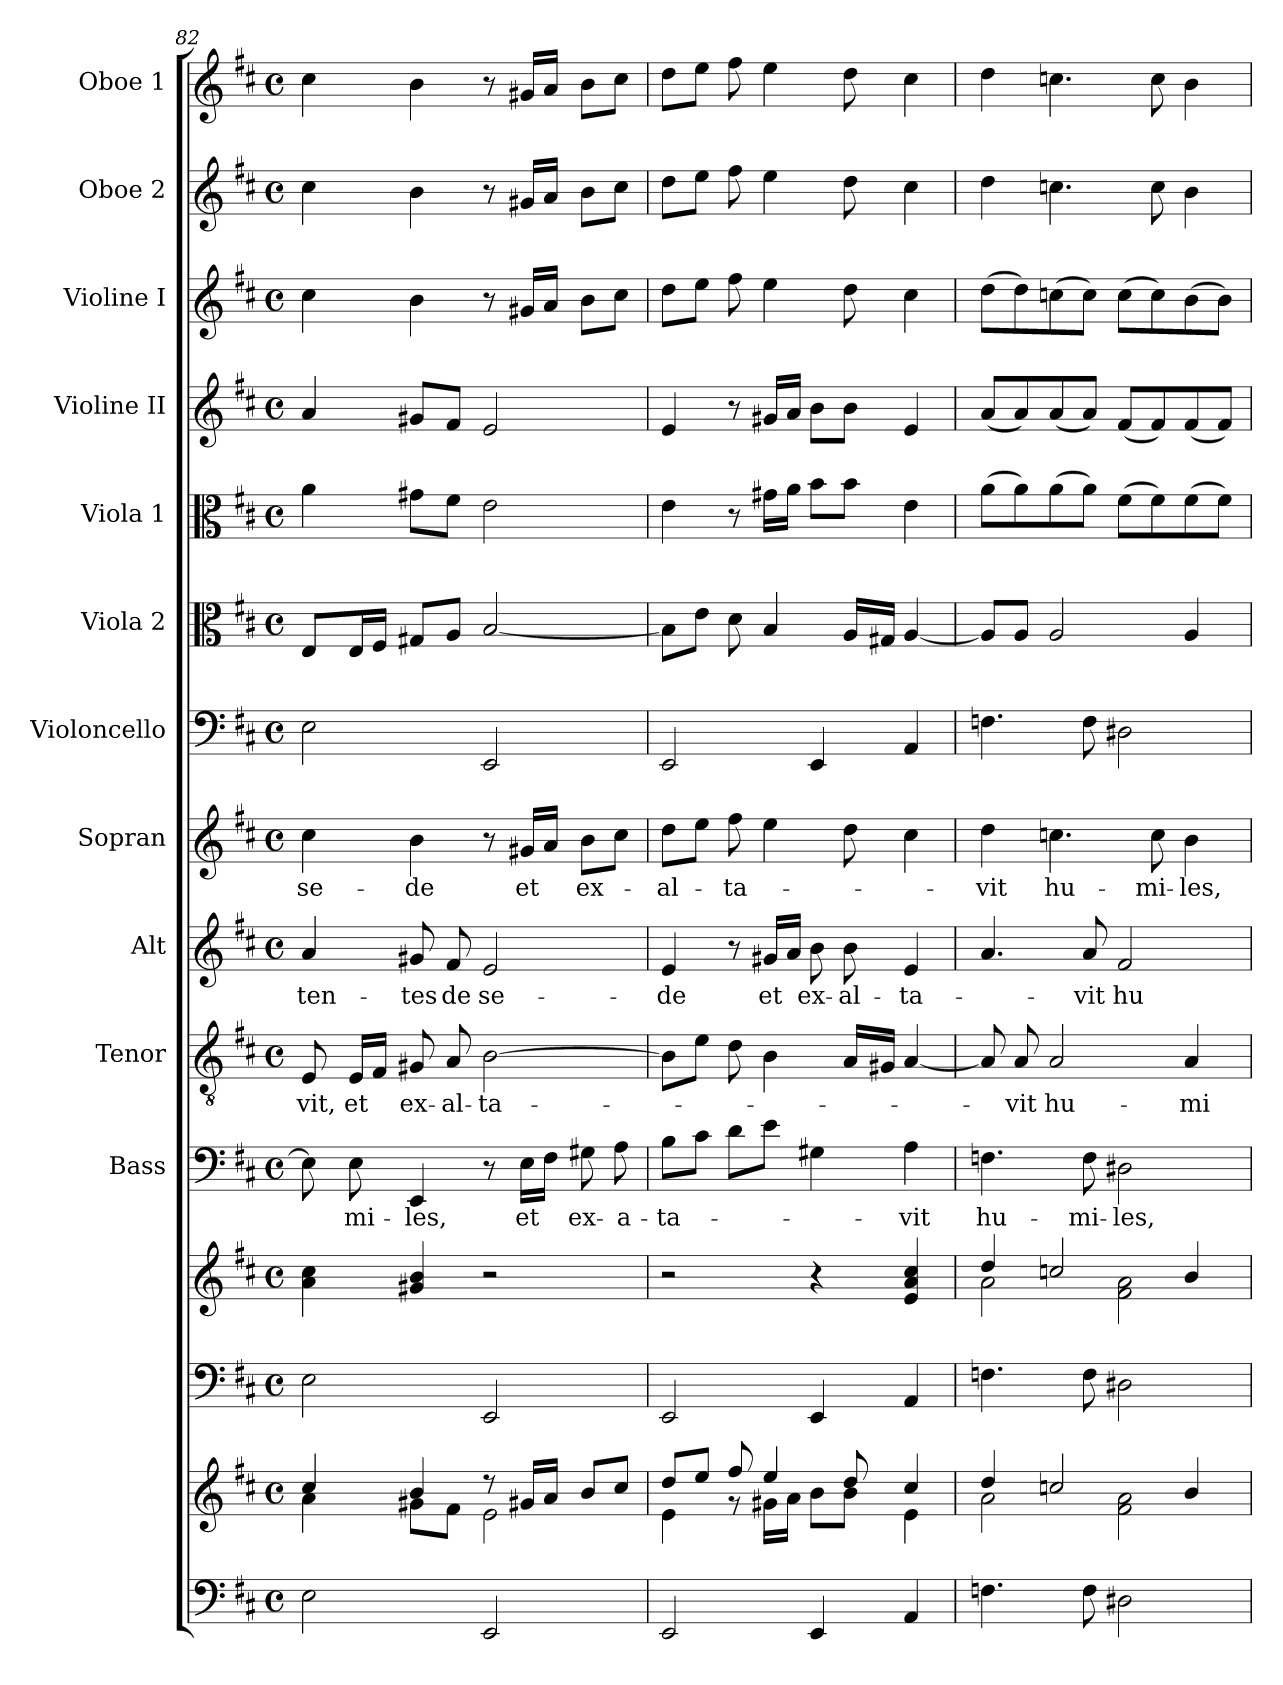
**kern	**kern	**kern	**kern	**kern	**text	**kern	**text	**kern	**text	**kern	**text	**kern	**kern	**kern	**kern	**kern	**kern	**kern
*part13	*part13	*part12	*part12	*part11	*part11	*part10	*part10	*part9	*part9	*part8	*part8	*part7	*part6	*part5	*part4	*part3	*part2	*part1
*staff15	*staff14	*staff13	*staff12	*staff11	*staff11	*staff10	*staff10	*staff9	*staff9	*staff8	*staff8	*staff7	*staff6	*staff5	*staff4	*staff3	*staff2	*staff1
*	*	*	*	*I"Bass	*	*I"Tenor	*	*I"Alt	*	*I"Sopran	*	*I"Violoncello	*I"Viola 2	*I"Viola 1	*I"Violine II	*I"Violine I	*I"Oboe 2	*I"Oboe 1
*	*	*	*	*I'B.	*	*I'T.	*	*I'A.	*	*I'S.	*	*I'Vc.	*I'Vla. 2	*I'Vla. 1	*I'Vl. II	*I'Vl. I	*I'Ob. 2	*I'Ob. 1
*clefF4	*clefG2	*clefF4	*clefG2	*clefF4	*	*clefGv2	*	*clefG2	*	*clefG2	*	*clefF4	*clefC3	*clefC3	*clefG2	*clefG2	*clefG2	*clefG2
*	*	*	*	*	*	*	*	*	*	*	*	*ITrd7c12	*	*	*	*	*	*
*k[f#c#]	*k[f#c#]	*k[f#c#]	*k[f#c#]	*k[f#c#]	*	*k[f#c#]	*	*k[f#c#]	*	*k[f#c#]	*	*k[f#c#]	*k[f#c#]	*k[f#c#]	*k[f#c#]	*k[f#c#]	*k[f#c#]	*k[f#c#]
*D:	*D:	*D:	*D:	*D:	*	*D:	*	*D:	*	*D:	*	*D:	*D:	*D:	*D:	*D:	*D:	*D:
*M4/4	*M4/4	*M4/4	*M4/4	*M4/4	*	*M4/4	*	*M4/4	*	*M4/4	*	*M4/4	*M4/4	*M4/4	*M4/4	*M4/4	*M4/4	*M4/4
*met(c)	*met(c)	*met(c)	*met(c)	*met(c)	*	*met(c)	*	*met(c)	*	*met(c)	*	*met(c)	*met(c)	*met(c)	*met(c)	*met(c)	*met(c)	*met(c)
=82	=82	=82	=82	=82	=82	=82	=82	=82	=82	=82	=82	=82	=82	=82	=82	=82	=82	=82
*	*^	*	*	*	*	*	*	*	*	*	*	*	*	*	*	*	*	*
!	!	!	!	!	!	!	!	!LO:LY:b	!	!LO:LY:b	!	!LO:LY:b	!	!	!	!	!	!	!
2E\	4cc#/	4a\	2E\	4a\ 4cc#\	8E\]	.	8E/	-vit,	4a/	-ten-	4cc#\	se-	2EE\	8E/L	4a\	4a/	4cc#\	4cc#\	4cc#\
!	!	!	!	!	!	!LO:LY:b	!	!LO:LY:b	!	!	!	!	!	!	!	!	!	!	!
.	.	.	.	.	8E\	-mi-	16E/LL	et	.	.	.	.	.	16E/L	.	.	.	.	.
.	.	.	.	.	.	.	16F#/JJ	.	.	.	.	.	.	16F#/JJ	.	.	.	.	.
!	!	!	!	!	!	!LO:LY:b	!	!LO:LY:b	!	!LO:LY:b	!	!LO:LY:b	!	!	!	!	!	!	!
.	4b/	8g#X\L	.	4g#X/ 4b/	4EE/	-les,	8G#X/	ex-	8g#X/	-tes	4b\	-de	.	8G#X/L	8g#X\L	8g#X/L	4b\	4b\	4b\
!	!	!	!	!	!	!	!	!LO:LY:b	!	!LO:LY:b	!	!	!	!	!	!	!	!	!
.	.	8f#\J	.	.	.	.	8A/	-al-	8f#/	de	.	.	.	8A/J	8f#\J	8f#/J	.	.	.
!	!	!	!	!	!	!	!	!LO:LY:b	!	!LO:LY:b	!	!	!	!	!	!	!	!	!
2EE/	8r	2e\	2EE/	2r	8r	.	[2B\	-ta-	2e/	se-	8r	.	2EEE/	[2B/	2e\	2e/	8r	8r	8r
!	!	!	!	!	!	!LO:LY:b	!	!	!	!	!	!LO:LY:b	!	!	!	!	!	!	!
.	16g#X/LL	.	.	.	16E\LL	et	.	.	.	.	16g#X/LL	et	.	.	.	.	16g#X/LL	16g#X/LL	16g#X/LL
.	16a/JJ	.	.	.	16F#\JJ	.	.	.	.	.	16a/JJ	.	.	.	.	.	16a/JJ	16a/JJ	16a/JJ
!	!	!	!	!	!	!LO:LY:b	!	!	!	!	!	!LO:LY:b	!	!	!	!	!	!	!
.	8b/L	.	.	.	8G#X\	ex-	.	.	.	.	8b\L	ex-	.	.	.	.	8b\L	8b\L	8b\L
!	!	!	!	!	!	!LO:LY:b	!	!	!	!	!	!	!	!	!	!	!	!	!
.	8cc#/J	.	.	.	8A\	-a-	.	.	.	.	8cc#\J	.	.	.	.	.	8cc#\J	8cc#\J	8cc#\J
!!LO:PB:g=z
=83	=83	=83	=83	=83	=83	=83	=83	=83	=83	=83	=83	=83	=83	=83	=83	=83	=83	=83	=83
!	!	!	!	!	!	!LO:LY:b	!	!	!	!LO:LY:b	!	!LO:LY:b	!	!	!	!	!	!	!
2EE/	8dd/L	4e\	2EE/	2r	8B\L	-ta-	8B\L]	.	4e/	-de	8dd\L	-al-	2EEE/	8B\L]	4e\	4e/	8dd\L	8dd\L	8dd\L
.	8ee/J	.	.	.	8c#\J	.	8e\J	.	.	.	8ee\J	.	.	8e\J	.	.	8ee\J	8ee\J	8ee\J
!	!	!	!	!	!	!	!	!	!	!	!	!LO:LY:b	!	!	!	!	!	!	!
.	8ff#/	8rf	.	.	8d\L	.	8d\	.	8r	.	8ff#\	-ta-	.	8d\	8r	8r	8ff#\	8ff#\	8ff#\
!	!	!	!	!	!	!	!	!	!	!LO:LY:b	!	!	!	!	!	!	!	!	!
.	4ee/	16g#X\LL	.	.	8e\J	.	4B\	.	16g#X/LL	et	4ee\	.	.	4B/	16g#X\LL	16g#X/LL	4ee\	4ee\	4ee\
.	.	16a\JJ	.	.	.	.	.	.	16a/JJ	.	.	.	.	.	16a\JJ	16a/JJ	.	.	.
!	!	!	!	!	!	!	!	!	!	!LO:LY:b	!	!	!	!	!	!	!	!	!
4EE/	.	8b\L	4EE/	4r	4G#X\	.	.	.	8b\	ex-	.	.	4EEE/	.	8b\L	8b\L	.	.	.
!	!	!	!	!	!	!	!	!	!	!LO:LY:b	!	!	!	!	!	!	!	!	!
.	8dd/	8b\J	.	.	.	.	16A/LL	.	8b\	-al-	8dd\	.	.	16A/LL	8b\J	8b\J	8dd\	8dd\	8dd\
.	.	.	.	.	.	.	16G#X/JJ	.	.	.	.	.	.	16G#X/JJ	.	.	.	.	.
!	!	!	!	!	!	!LO:LY:b	!	!	!	!LO:LY:b	!	!	!	!	!	!	!	!	!
4AA/	4cc#/	4e\	4AA/	4e/ 4a/ 4cc#/	4A\	-vit	[4A/	.	4e/	-ta-	4cc#\	.	4AAA/	[4A/	4e\	4e/	4cc#\	4cc#\	4cc#\
=84	=84	=84	=84	=84	=84	=84	=84	=84	=84	=84	=84	=84	=84	=84	=84	=84	=84	=84	=84
*	*	*	*	*^	*	*	*	*	*	*	*	*	*	*	*	*	*	*	*
!	!	!	!	!	!	!	!LO:LY:b	!	!	!	!	!	!LO:LY:b	!	!	!	!	!	!	!
4.Fn\	4dd/	2a\	4.Fn\	4dd/	2a\	4.Fn\	hu-	8A/]	.	4.a/	.	4dd\	-vit	4.FFn\	8A/L]	(>8a\L	(<8a/L	(>8dd\L	4dd\	4dd\
!	!	!	!	!	!	!	!	!	!LO:LY:b	!	!	!	!	!	!	!	!	!	!	!
.	.	.	.	.	.	.	.	8A/	-vit	.	.	.	.	.	8A/J	8a\)	8a/)	8dd\)	.	.
!	!	!	!	!	!	!	!	!	!LO:LY:b	!	!	!	!LO:LY:b	!	!	!	!	!	!	!
.	2ccn/	.	.	2ccn/	.	.	.	2A/	hu-	.	.	4.ccn\	hu-	.	2A/	(>8a\	(<8a/	(>8ccn\	4.ccn\	4.ccn\
!	!	!	!	!	!	!	!LO:LY:b	!	!	!	!LO:LY:b	!	!	!	!	!	!	!	!	!
8F\	.	.	8F\	.	.	8F\	-mi-	.	.	8a/	-vit	.	.	8FF\	.	8a\J)	8a/J)	8cc\J)	.	.
!	!	!	!	!	!	!	!LO:LY:b	!	!	!	!LO:LY:b	!	!	!	!	!	!	!	!	!
2D#X\	.	2f#\ 2a\	2D#X\	.	2f#\ 2a\	2D#X\	-les,	.	.	2f#/	hu-	.	.	2DD#X\	.	(>8f#\L	(<8f#/L	(>8cc\L	.	.
!	!	!	!	!	!	!	!	!	!	!	!	!	!LO:LY:b	!	!	!	!	!	!	!
.	.	.	.	.	.	.	.	.	.	.	.	8cc\	-mi-	.	.	8f#\)	8f#/)	8cc\)	8cc\	8cc\
!	!	!	!	!	!	!	!	!	!LO:LY:b	!	!	!	!LO:LY:b	!	!	!	!	!	!	!
.	4b/	.	.	4b/	.	.	.	4A/	-mi-	.	.	4b\	-les,	.	4A/	(>8f#\	(<8f#/	(>8b\	4b\	4b\
.	.	.	.	.	.	.	.	.	.	.	.	.	.	.	.	8f#\J)	8f#/J)	8b\J)	.	.
*	*v	*v	*	*v	*v	*	*	*	*	*	*	*	*	*	*	*	*	*	*	*
=	=	=	=	=	=	=	=	=	=	=	=	=	=	=	=	=	=	=
*-	*-	*-	*-	*-	*-	*-	*-	*-	*-	*-	*-	*-	*-	*-	*-	*-	*-	*-
